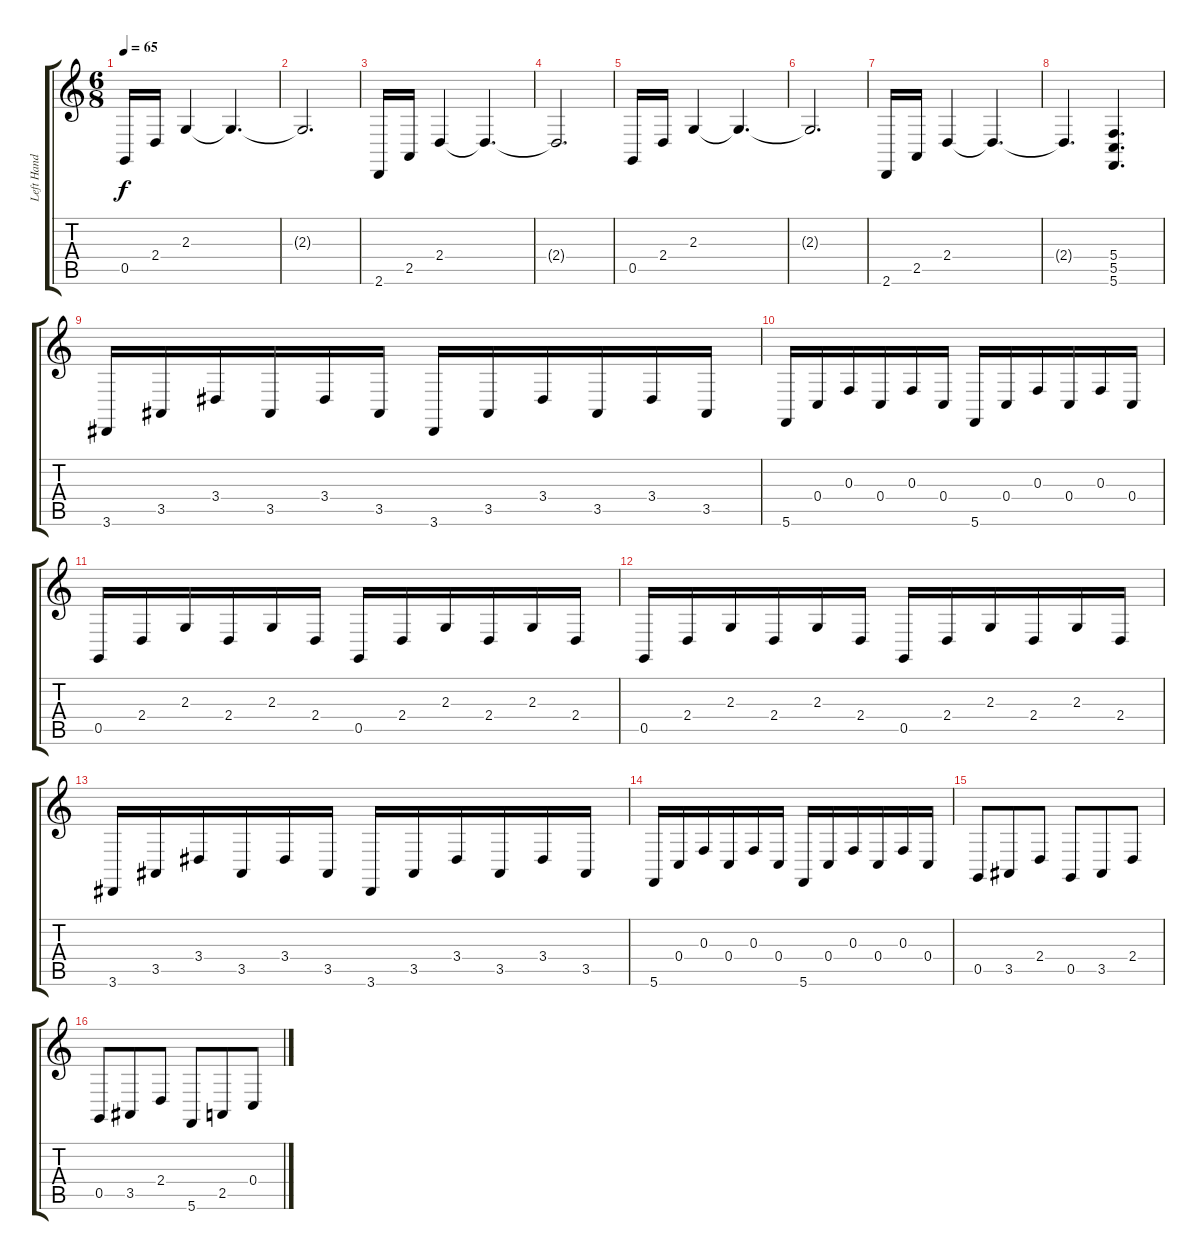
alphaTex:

\track ("Left Hand" "Left Hand") {instrument acousticgrandpiano}
\staff {score tabs}
\tuning (D4 A3 F3 C3 G2 C2) {hide}
\ts (6 8)
\tempo 65
\clef g2
\ks c
0.5.16{dy f} 2.4.16 2.3.4 2.3{t}.4{d} |
2.3{t}.2{d} |
2.6.16 2.5.16 2.4.4 2.4{t}.4{d} |
2.4{t}.2{d} |
0.5.16 2.4.16 2.3.4 2.3{t}.4{d} |
2.3{t}.2{d} |
2.6.16 2.5.16 2.4.4 2.4{t}.4{d} |
2.4{t}.4{d} (5.4 5.5 5.6).4{d} |
3.6.16 3.5.16 3.4.16 3.5.16 3.4.16 3.5.16 3.6.16 3.5.16 3.4.16 3.5.16 3.4.16 3.5.16 |
5.6.16 0.4.16 0.3.16 0.4.16 0.3.16 0.4.16 5.6.16 0.4.16 0.3.16 0.4.16 0.3.16 0.4.16 |
0.5.16 2.4.16 2.3.16 2.4.16 2.3.16 2.4.16 0.5.16 2.4.16 2.3.16 2.4.16 2.3.16 2.4.16 |
0.5.16 2.4.16 2.3.16 2.4.16 2.3.16 2.4.16 0.5.16 2.4.16 2.3.16 2.4.16 2.3.16 2.4.16 |
3.6.16 3.5.16 3.4.16 3.5.16 3.4.16 3.5.16 3.6.16 3.5.16 3.4.16 3.5.16 3.4.16 3.5.16 |
5.6.16 0.4.16 0.3.16 0.4.16 0.3.16 0.4.16 5.6.16 0.4.16 0.3.16 0.4.16 0.3.16 0.4.16 |
0.5.8 3.5.8 2.4.8 0.5.8 3.5.8 2.4.8 |
0.5.8 3.5.8 2.4.8 5.6.8 2.5.8 0.4.8
